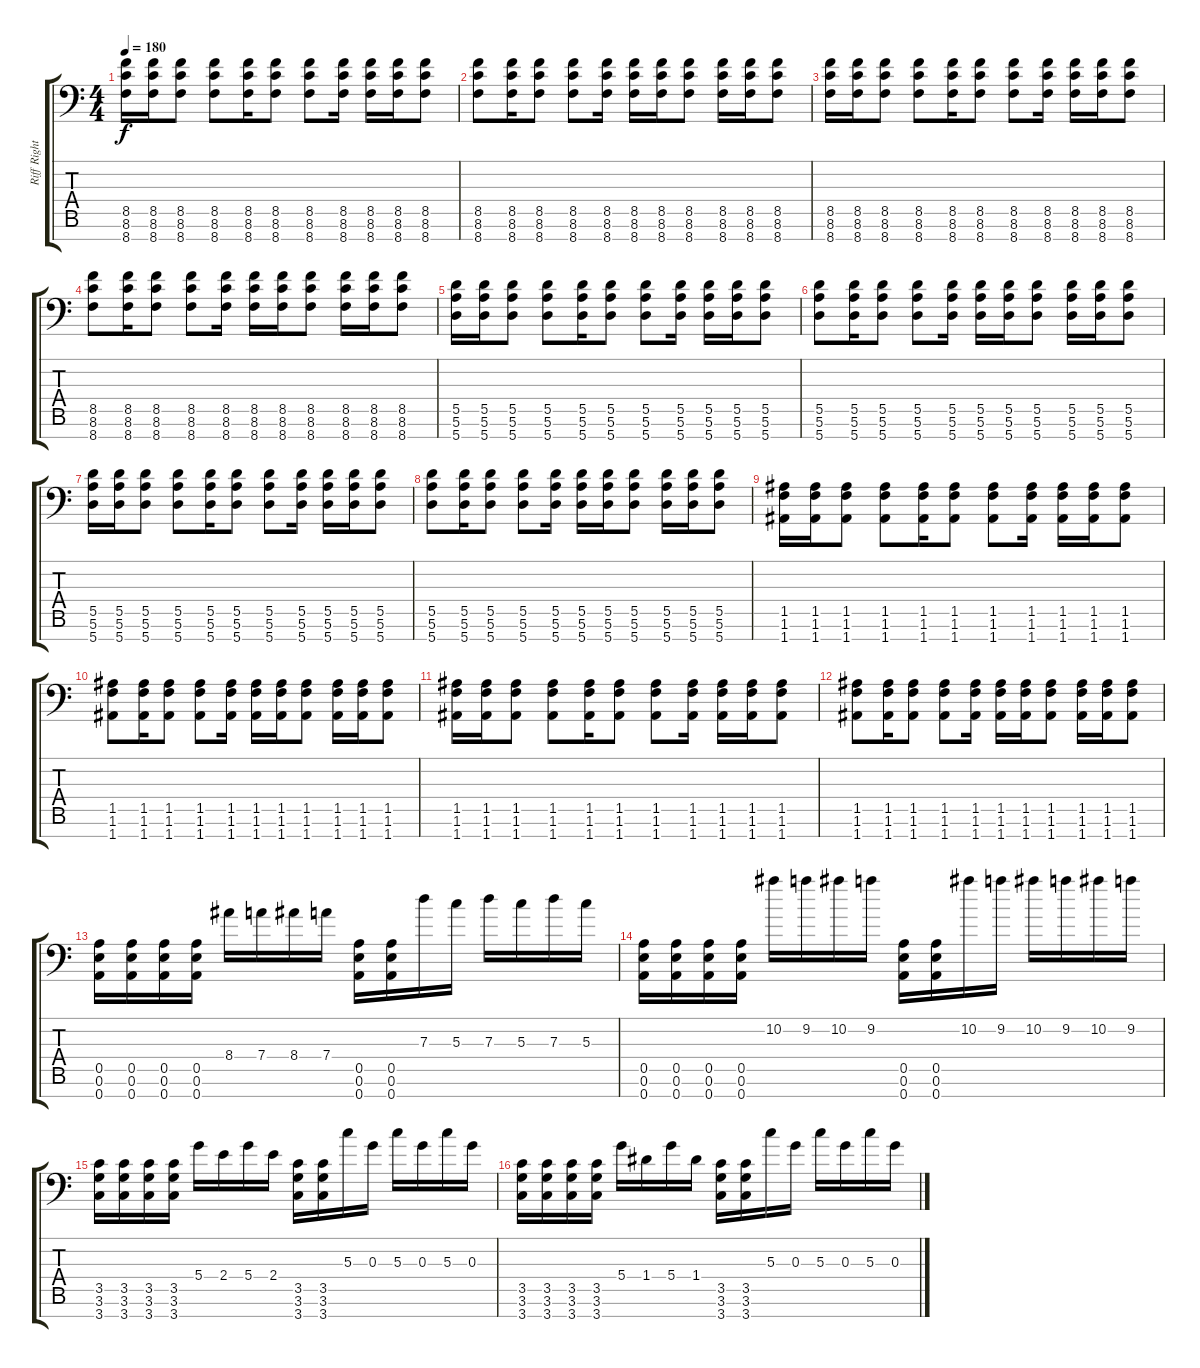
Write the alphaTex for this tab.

\track ("Riff Right" "Riff Right") {instrument distortionguitar}
\staff {score tabs}
\tuning (F4 C4 G3 D3 A2 E2 A1) {hide}
\ts (4 4)
\tempo 180
\clef f4
\ks c
(8.5 8.6 8.7).16{dy f} (8.5 8.6 8.7).16 (8.5 8.6 8.7).8 (8.5 8.6 8.7).8 (8.5 8.6 8.7).16 (8.5 8.6 8.7).8 (8.5 8.6 8.7).8 (8.5 8.6 8.7).16 (8.5 8.6 8.7).16 (8.5 8.6 8.7).16 (8.5 8.6 8.7).8 |
(8.5 8.6 8.7).8 (8.5 8.6 8.7).16 (8.5 8.6 8.7).8 (8.5 8.6 8.7).8 (8.5 8.6 8.7).16 (8.5 8.6 8.7).16 (8.5 8.6 8.7).16 (8.5 8.6 8.7).8 (8.5 8.6 8.7).16 (8.5 8.6 8.7).16 (8.5 8.6 8.7).8 |
(8.5 8.6 8.7).16 (8.5 8.6 8.7).16 (8.5 8.6 8.7).8 (8.5 8.6 8.7).8 (8.5 8.6 8.7).16 (8.5 8.6 8.7).8 (8.5 8.6 8.7).8 (8.5 8.6 8.7).16 (8.5 8.6 8.7).16 (8.5 8.6 8.7).16 (8.5 8.6 8.7).8 |
(8.5 8.6 8.7).8 (8.5 8.6 8.7).16 (8.5 8.6 8.7).8 (8.5 8.6 8.7).8 (8.5 8.6 8.7).16 (8.5 8.6 8.7).16 (8.5 8.6 8.7).16 (8.5 8.6 8.7).8 (8.5 8.6 8.7).16 (8.5 8.6 8.7).16 (8.5 8.6 8.7).8 |
(5.5 5.6 5.7).16 (5.5 5.6 5.7).16 (5.5 5.6 5.7).8 (5.5 5.6 5.7).8 (5.5 5.6 5.7).16 (5.5 5.6 5.7).8 (5.5 5.6 5.7).8 (5.5 5.6 5.7).16 (5.5 5.6 5.7).16 (5.5 5.6 5.7).16 (5.5 5.6 5.7).8 |
(5.5 5.6 5.7).8 (5.5 5.6 5.7).16 (5.5 5.6 5.7).8 (5.5 5.6 5.7).8 (5.5 5.6 5.7).16 (5.5 5.6 5.7).16 (5.5 5.6 5.7).16 (5.5 5.6 5.7).8 (5.5 5.6 5.7).16 (5.5 5.6 5.7).16 (5.5 5.6 5.7).8 |
(5.5 5.6 5.7).16 (5.5 5.6 5.7).16 (5.5 5.6 5.7).8 (5.5 5.6 5.7).8 (5.5 5.6 5.7).16 (5.5 5.6 5.7).8 (5.5 5.6 5.7).8 (5.5 5.6 5.7).16 (5.5 5.6 5.7).16 (5.5 5.6 5.7).16 (5.5 5.6 5.7).8 |
(5.5 5.6 5.7).8 (5.5 5.6 5.7).16 (5.5 5.6 5.7).8 (5.5 5.6 5.7).8 (5.5 5.6 5.7).16 (5.5 5.6 5.7).16 (5.5 5.6 5.7).16 (5.5 5.6 5.7).8 (5.5 5.6 5.7).16 (5.5 5.6 5.7).16 (5.5 5.6 5.7).8 |
(1.5 1.6 1.7).16 (1.5 1.6 1.7).16 (1.5 1.6 1.7).8 (1.5 1.6 1.7).8 (1.5 1.6 1.7).16 (1.5 1.6 1.7).8 (1.5 1.6 1.7).8 (1.5 1.6 1.7).16 (1.5 1.6 1.7).16 (1.5 1.6 1.7).16 (1.5 1.6 1.7).8 |
(1.5 1.6 1.7).8 (1.5 1.6 1.7).16 (1.5 1.6 1.7).8 (1.5 1.6 1.7).8 (1.5 1.6 1.7).16 (1.5 1.6 1.7).16 (1.5 1.6 1.7).16 (1.5 1.6 1.7).8 (1.5 1.6 1.7).16 (1.5 1.6 1.7).16 (1.5 1.6 1.7).8 |
(1.5 1.6 1.7).16 (1.5 1.6 1.7).16 (1.5 1.6 1.7).8 (1.5 1.6 1.7).8 (1.5 1.6 1.7).16 (1.5 1.6 1.7).8 (1.5 1.6 1.7).8 (1.5 1.6 1.7).16 (1.5 1.6 1.7).16 (1.5 1.6 1.7).16 (1.5 1.6 1.7).8 |
(1.5 1.6 1.7).8 (1.5 1.6 1.7).16 (1.5 1.6 1.7).8 (1.5 1.6 1.7).8 (1.5 1.6 1.7).16 (1.5 1.6 1.7).16 (1.5 1.6 1.7).16 (1.5 1.6 1.7).8 (1.5 1.6 1.7).16 (1.5 1.6 1.7).16 (1.5 1.6 1.7).8 |
(0.5 0.6 0.7).16 (0.5 0.6 0.7).16 (0.5 0.6 0.7).16 (0.5 0.6 0.7).16 8.4.16 7.4.16 8.4.16 7.4.16 (0.5 0.6 0.7).16 (0.5 0.6 0.7).16 7.3.16 5.3.16 7.3.16 5.3.16 7.3.16 5.3.16 |
(0.5 0.6 0.7).16 (0.5 0.6 0.7).16 (0.5 0.6 0.7).16 (0.5 0.6 0.7).16 10.2.16 9.2.16 10.2.16 9.2.16 (0.5 0.6 0.7).16 (0.5 0.6 0.7).16 10.2.16 9.2.16 10.2.16 9.2.16 10.2.16 9.2.16 |
(3.5 3.6 3.7).16 (3.5 3.6 3.7).16 (3.5 3.6 3.7).16 (3.5 3.6 3.7).16 5.4.16 2.4.16 5.4.16 2.4.16 (3.5 3.6 3.7).16 (3.5 3.6 3.7).16 5.3.16 0.3.16 5.3.16 0.3.16 5.3.16 0.3.16 |
(3.5 3.6 3.7).16 (3.5 3.6 3.7).16 (3.5 3.6 3.7).16 (3.5 3.6 3.7).16 5.4.16 1.4.16 5.4.16 1.4.16 (3.5 3.6 3.7).16 (3.5 3.6 3.7).16 5.3.16 0.3.16 5.3.16 0.3.16 5.3.16 0.3.16
